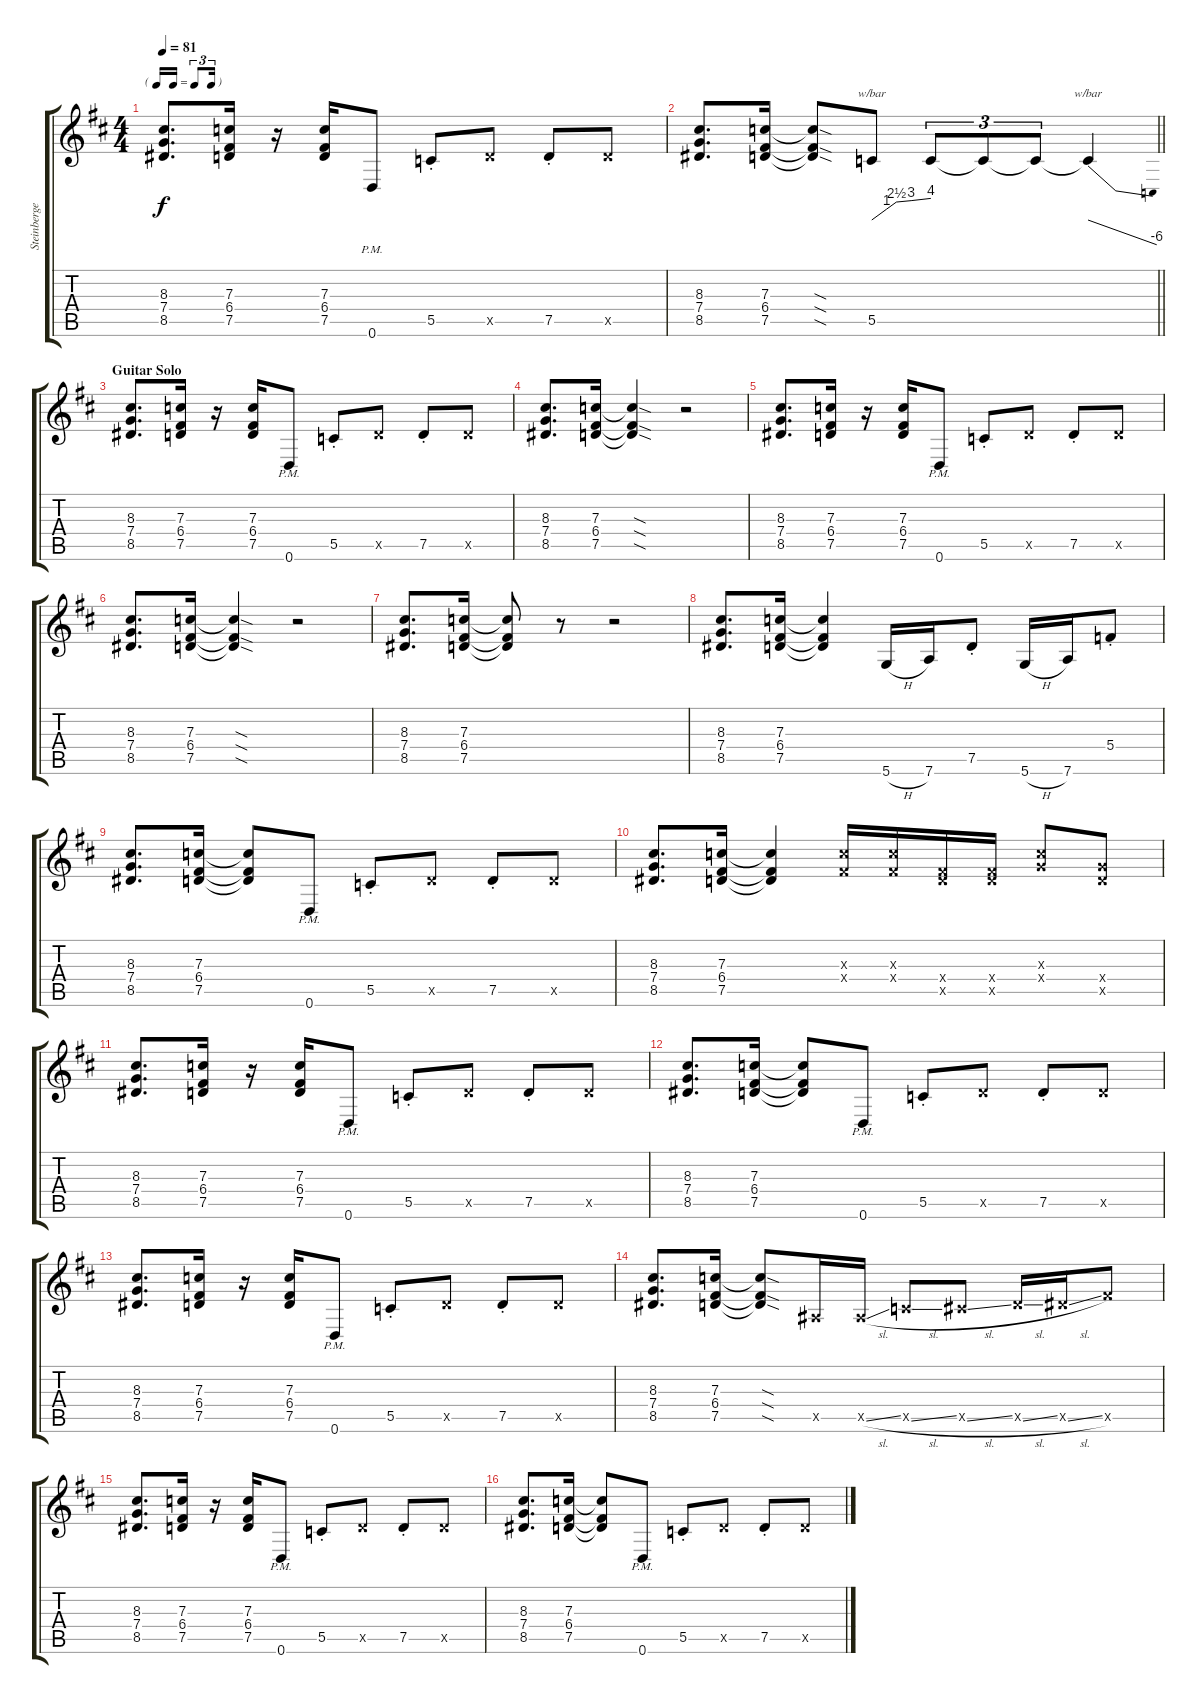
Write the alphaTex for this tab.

\track ("Steinberger Trans-Trem +2 Tuning" "Steinberge") {instrument overdrivenguitar}
\staff {score tabs}
\tuning (D4 A3 F3 C3 G2 D2) {hide}
\ts (4 4)
\tf triplet16th
\tempo 81
\clef g2
\ks d
(8.3 7.4 8.5).8{d dy f} (7.3 6.4 7.5).16 r.16 (7.3 6.4 7.5).16 0.6{pm}.8 5.5{st}.8 7.5{x}.8 7.5{st}.8 7.5{x}.8 |
\barLineRight lightlight
(8.3 7.4 8.5).8{d} (7.3 6.4 7.5).16 (7.3{sod t} 6.4{sod t} 7.5{sod t}).8 5.5.8{tbe (custom default 0 0 15 4 25 10 40 12 60 16)} 5.5{t}.8{tu (3 2)} 5.5{t}.8{tu (3 2)} 5.5{t}.8{tu (3 2)} 5.5{t}.4{tbe (dive default 0 0 60 -24)} |
\section ("" "Guitar Solo")
(8.3 7.4 8.5).8{d} (7.3 6.4 7.5).16 r.16 (7.3 6.4 7.5).16 0.6{pm}.8 5.5{st}.8 7.5{x}.8 7.5{st}.8 7.5{x}.8 |
(8.3 7.4 8.5).8{d} (7.3 6.4 7.5).16 (7.3{sod t} 6.4{sod t} 7.5{sod t}).4 r.2 |
(8.3 7.4 8.5).8{d} (7.3 6.4 7.5).16 r.16 (7.3 6.4 7.5).16 0.6{pm}.8 5.5{st}.8 7.5{x}.8 7.5{st}.8 7.5{x}.8 |
(8.3 7.4 8.5).8{d} (7.3 6.4 7.5).16 (7.3{sod t} 6.4{sod t} 7.5{sod t}).4 r.2 |
(8.3 7.4 8.5).8{d} (7.3 6.4 7.5).16 (7.3{t} 6.4{t} 7.5{t}).8 r.8 r.2 |
(8.3 7.4 8.5).8{d} (7.3 6.4 7.5).16 (7.3{t} 6.4{t} 7.5{t}).4 5.6{h}.16 7.6.16 7.5{st}.8 5.6{h}.16 7.6.16 5.4{st}.8 |
(8.3 7.4 8.5).8{d} (7.3 6.4 7.5).16 (7.3{t} 6.4{t} 7.5{t}).8 0.6{pm}.8 5.5{st}.8 7.5{x}.8 7.5{st}.8 7.5{x}.8 |
(8.3 7.4 8.5).8{d} (7.3 6.4 7.5).16 (7.3{t} 6.4{t} 7.5{t}).4 (7.3{x} 6.4{x}).16 (7.3{x} 6.4{x}).16 (6.4{x} 7.5{x}).16 (6.4{x} 7.5{x}).16 (7.3{x} 7.4{x}).8 (7.4{x} 7.5{x}).8 |
(8.3 7.4 8.5).8{d} (7.3 6.4 7.5).16 r.16 (7.3 6.4 7.5).16 0.6{pm}.8 5.5{st}.8 7.5{x}.8 7.5{st}.8 7.5{x}.8 |
(8.3 7.4 8.5).8{d} (7.3 6.4 7.5).16 (7.3{t} 6.4{t} 7.5{t}).8 0.6{pm}.8 5.5{st}.8 7.5{x}.8 7.5{st}.8 7.5{x}.8 |
(8.3 7.4 8.5).8{d} (7.3 6.4 7.5).16 r.16 (7.3 6.4 7.5).16 0.6{pm}.8 5.5{st}.8 7.5{x}.8 7.5{st}.8 7.5{x}.8 |
(8.3 7.4 8.5).8{d} (7.3 6.4 7.5).16 (7.3{sod t} 6.4{sod t} 7.5{sod t}).8 3.5{x}.16 3.5{sl x}.16 5.5{sl x}.8 6.5{sl x}.8 7.5{sl x}.16 8.5{sl x}.16 11.5{x}.8 |
(8.3 7.4 8.5).8{d} (7.3 6.4 7.5).16 r.16 (7.3 6.4 7.5).16 0.6{pm}.8 5.5{st}.8 7.5{x}.8 7.5{st}.8 7.5{x}.8 |
(8.3 7.4 8.5).8{d} (7.3 6.4 7.5).16 (7.3{t} 6.4{t} 7.5{t}).8 0.6{pm}.8 5.5{st}.8 7.5{x}.8 7.5{st}.8 7.5{x}.8
